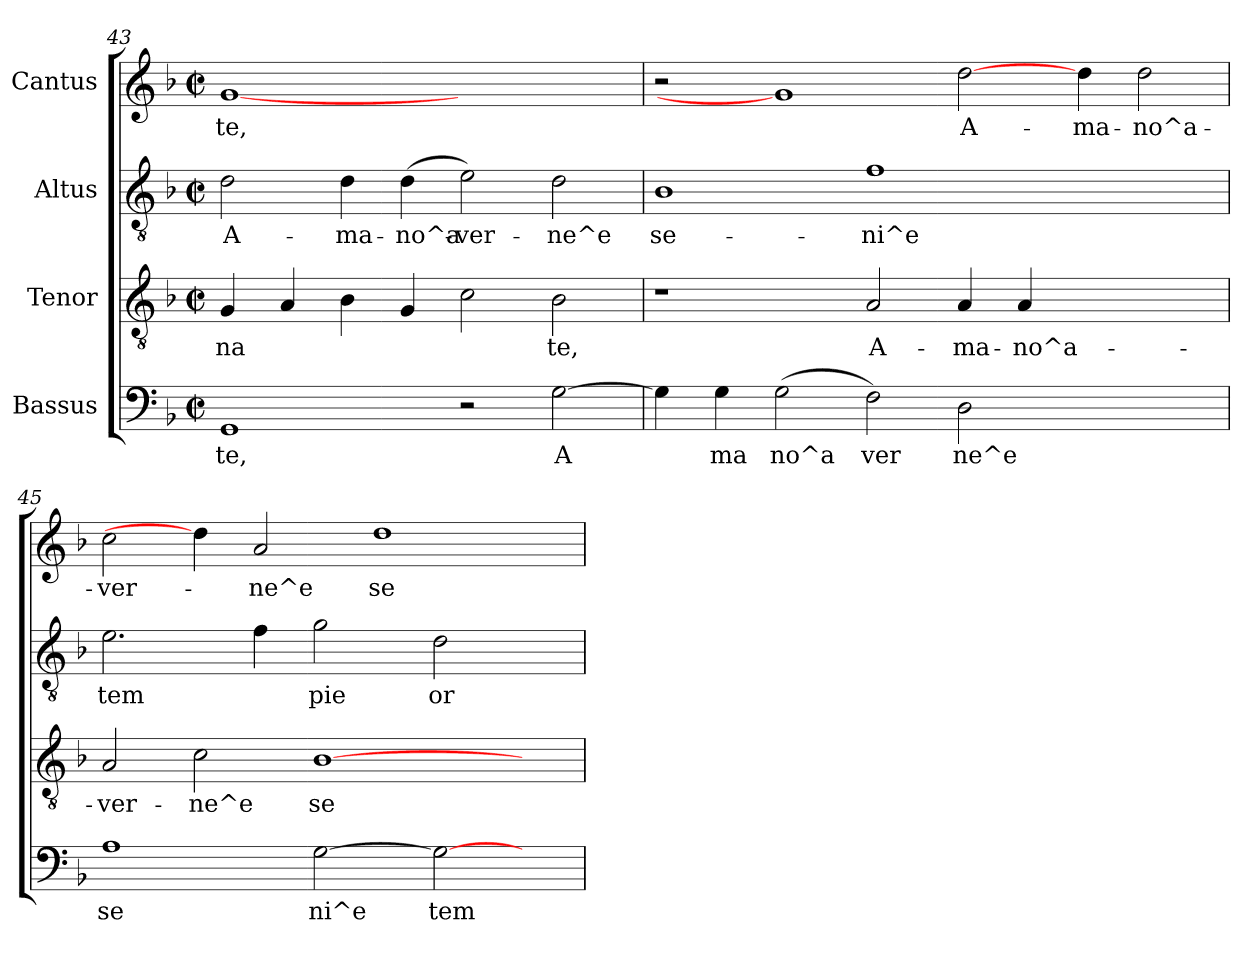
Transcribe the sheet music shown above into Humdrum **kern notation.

**kern	**text	**kern	**text	**kern	**text	**kern	**text
*part4	*part4	*part3	*part3	*part2	*part2	*part1	*part1
*staff4	*staff4	*staff3	*staff3	*staff2	*staff2	*staff1	*staff1
*I"Bassus	*	*I"Tenor	*	*I"Altus	*	*I"Cantus	*
!!LO:LB:g=z
*clefF4	*	*clefGv2	*	*clefGv2	*	*clefG2	*
*ITrd-3c-5	*	*	*	*ITrd-3c-5	*	*ITrd-3c-5	*
*k[b-e-]	*	*k[b-]	*	*k[b-e-]	*	*k[b-e-]	*
*B-:	*	*F:	*	*B-:	*	*B-:	*
*M2/2	*	*M2/2	*	*M2/2	*	*M2/2	*
*met(c|)	*	*met(c|)	*	*met(c|)	*	*met(c|)	*
=43	=43	=43	=43	=43	=43	=43	=43
!	!LO:LY:b:cj	!	!LO:LY:b:cj	!	!LO:LY:b:cj	!	!LO:LY:b:cj
1C	-te,	4G/	-na-	2g\	A-	[1cc	te,
!	!	!	!LO:LY:b:cj	!	!	!	!
.	.	4A/	--	.	.	.	.
!	!	!	!LO:LY:b:cj	!	!LO:LY:b:cj	!	!
.	.	4B-\	--	4g\	-ma-	.	.
!	!	!	!LO:LY:b:cj	!	!LO:LY:b:cj	!	!
.	.	4G/	--	(<4g\	-no^a-	.	.
!	!	!	!LO:LY:b:cj	!	!LO:LY:b:cj	!	!
2r	.	2c\	--	2a\)	-ver-	1ryy	.
!	!LO:LY:b:cj	!	!LO:LY:b:cj	!	!LO:LY:b:cj	!	!
[>2c\	A	2B-\	-te,	2g\	-ne^e	.	.
=44	=44	=44	=44	=44	=44	=44	=44
!	!LO:LY:b:cj	!	!	!	!LO:LY:b:cj	!	!
4c\]	.	1r	.	1e-	se-	2r	.
!	!LO:LY:b:cj	!	!	!	!	!	!
4c\	ma	.	.	.	.	.	.
!	!LO:LY:b:cj	!	!	!	!	!	!
(<2c\	no^a	.	.	.	.	1cc]	.
!	!LO:LY:b:cj	!	!LO:LY:b:cj	!	!LO:LY:b:cj	!	!
2B-\)	ver	2A/	A-	1b-	-ni^e	.	.
!	!LO:LY:b:cj	!	!LO:LY:b:cj	!	!	!	!LO:LY:b:cj
2G\	ne^e	4A/	-ma-	.	.	[2gg\	A-
!	!	!	!LO:LY:b:cj	!	!	!	!
.	.	4A/	-no^a-	.	.	.	.
!	!	!	!	!	!	!	!LO:LY:b:cj
2.ryy	.	2.ryy	.	2.ryy	.	4gg\	-ma-
!	!	!	!	!	!	!	!LO:LY:b:cj
.	.	.	.	.	.	2gg\	-no^a-
=45	=45	=45	=45	=45	=45	=45	=45
!	!LO:LY:b:cj	!	!LO:LY:b:cj	!	!LO:LY:b:cj	!	!LO:LY:b:cj
1d	se	2A/	-ver-	2.a\	tem-	2ff\	-ver-
!	!	!	!LO:LY:b:cj	!	!	!	!
.	.	2c\	-ne^e	.	.	4gg\]	.
!	!	!	!	!	!LO:LY:b:cj	!	!LO:LY:b:cj
.	.	.	.	4b-\	--	2dd/	-ne^e
!	!LO:LY:b:cj	!	!LO:LY:b:cj	!	!LO:LY:b:cj	!	!
[<2c\	ni^e	[>1B-	se-	2cc\	-pie	.	.
!	!	!	!	!	!	!	!LO:LY:b:cj
.	.	.	.	.	.	1gg	se-
!	!LO:LY:b:cj	!	!	!	!LO:LY:b:cj	!	!
2c\_>	tem	.	.	2g\	or-	.	.
4ryy	.	4ryy	.	4ryy	.	.	.
=	=	=	=	=	=	=	=
*-	*-	*-	*-	*-	*-	*-	*-
